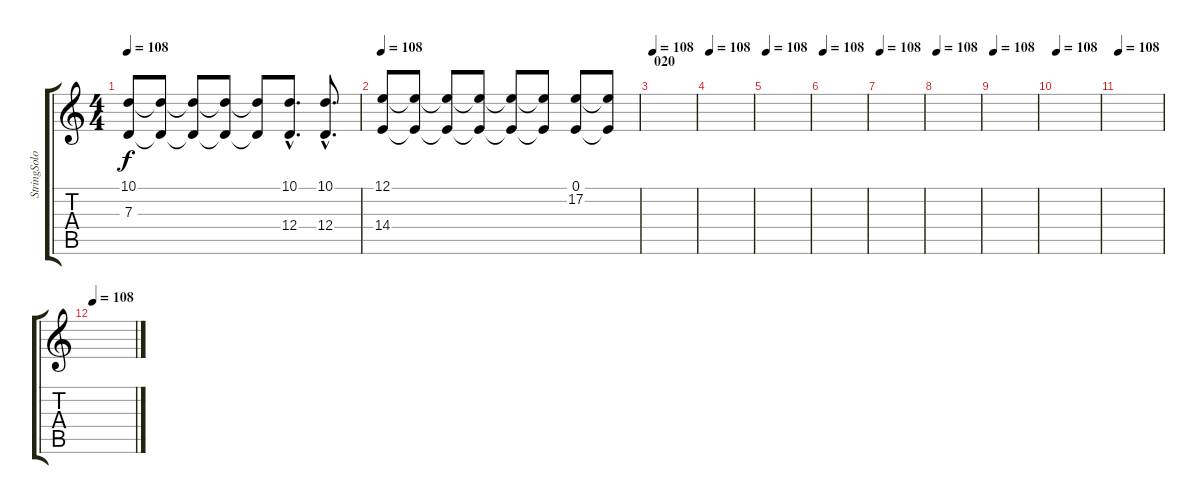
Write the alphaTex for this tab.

\track ("StringSolo" "StringSolo") {instrument stringensemble1}
\staff {score tabs}
\tuning (E4 B3 G3 D3 A2 E2) {hide}
\ts (4 4)
\tempo 108
\clef g2
\ks c
(10.1 7.3).8{dy f} (10.1{t} 7.3{t}).8 (10.1{t} 7.3{t}).8 (10.1{t} 7.3{t}).8 (10.1{t} 7.3{t}).8 (10.1{hac} 12.4{hac}).8{d} (10.1{hac} 12.4{hac}).8{d} |
\tempo 108
(12.1 14.4).8 (12.1{t} 14.4{t}).8 (12.1{t} 14.4{t}).8 (12.1{t} 14.4{t}).8 (12.1{t} 14.4{t}).8 (12.1{t} 14.4{t}).8 (0.1 17.2).8 (0.1{t} 17.2{t}).8 |
\section ("" "020")
\tempo 108
|
\tempo 108
|
\tempo 108
|
\tempo 108
|
\tempo 108
|
\tempo 108
|
\tempo 108
|
\tempo 108
|
\tempo 108
|
\tempo 108
